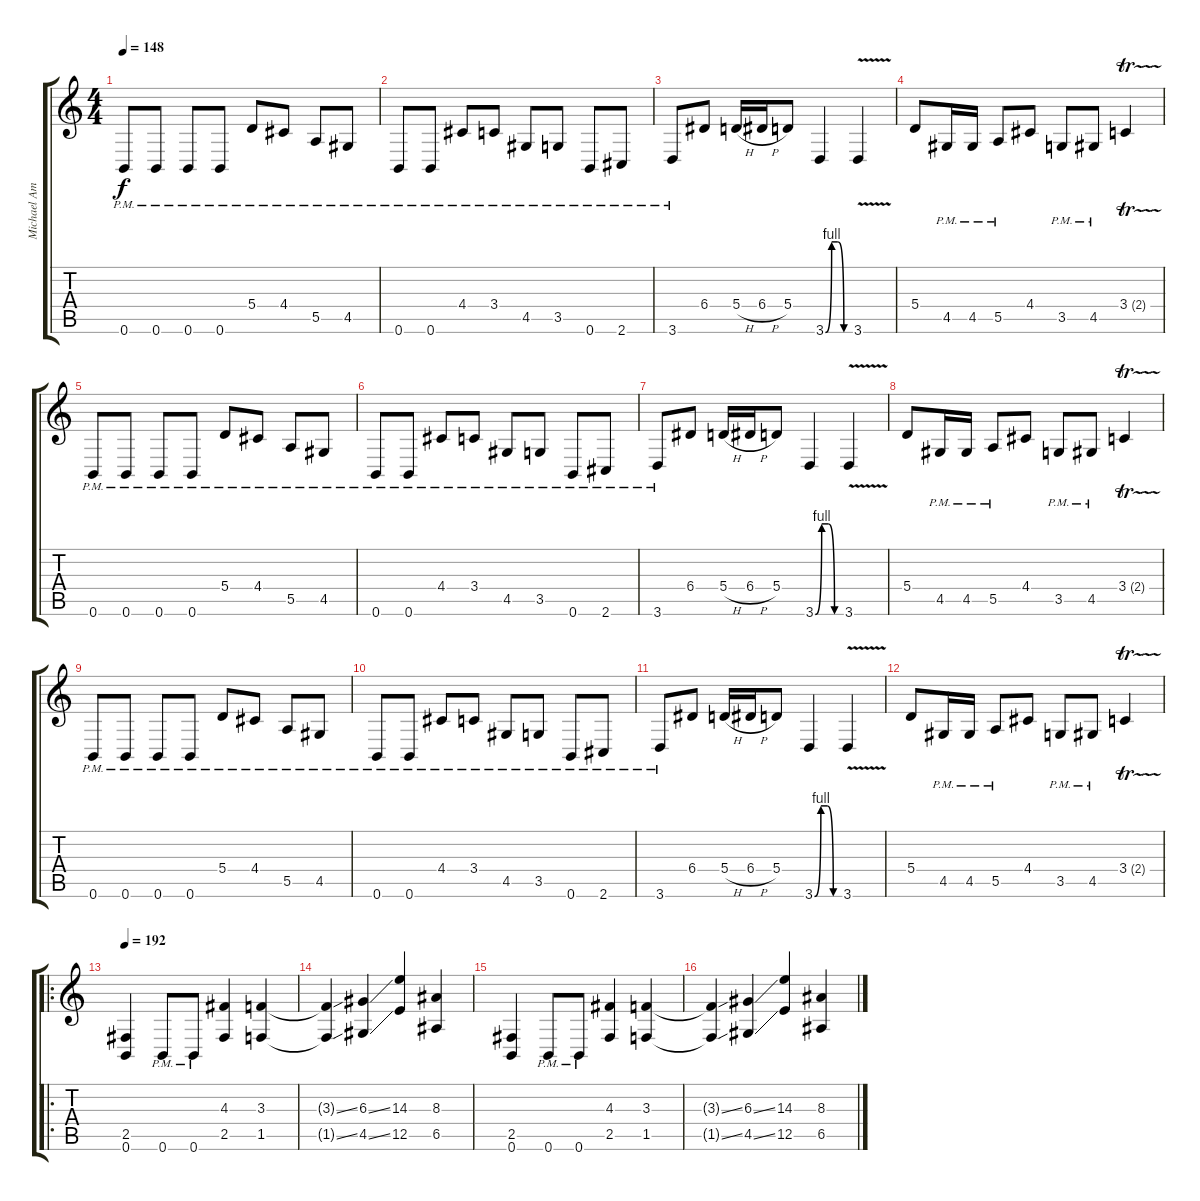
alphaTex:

\track ("Michael Amott" "Michael Am") {instrument distortionguitar}
\staff {score tabs}
\tuning (B3 Gb3 D3 A2 E2 B1) {hide}
\ts (4 4)
\tempo 148
\clef g2
\ks c
0.6{pm}.8{dy f} 0.6{pm}.8 0.6{pm}.8 0.6{pm}.8 5.4{pm}.8 4.4{pm}.8 5.5{pm}.8 4.5{pm}.8 |
0.6{pm}.8 0.6{pm}.8 4.4{pm}.8 3.4{pm}.8 4.5{pm}.8 3.5{pm}.8 0.6{pm}.8 2.6{pm}.8 |
3.6{pm}.8 6.4.8 5.4{h}.16 6.4{h}.16 5.4.8 3.6{be (custom 0 0 15 4 30 4 45 0 60 0)}.4 3.6{v}.4 |
5.4.8 4.5{pm}.16 4.5{pm}.16 5.5{pm}.8 4.4.8 3.5{pm}.8 4.5{pm}.8 3.4{tr (2 16)}.4 |
0.6{pm}.8 0.6{pm}.8 0.6{pm}.8 0.6{pm}.8 5.4{pm}.8 4.4{pm}.8 5.5{pm}.8 4.5{pm}.8 |
0.6{pm}.8 0.6{pm}.8 4.4{pm}.8 3.4{pm}.8 4.5{pm}.8 3.5{pm}.8 0.6{pm}.8 2.6{pm}.8 |
3.6{pm}.8 6.4.8 5.4{h}.16 6.4{h}.16 5.4.8 3.6{be (custom 0 0 15 4 30 4 45 0 60 0)}.4 3.6{v}.4 |
5.4.8 4.5{pm}.16 4.5{pm}.16 5.5{pm}.8 4.4.8 3.5{pm}.8 4.5{pm}.8 3.4{tr (2 16)}.4 |
0.6{pm}.8 0.6{pm}.8 0.6{pm}.8 0.6{pm}.8 5.4{pm}.8 4.4{pm}.8 5.5{pm}.8 4.5{pm}.8 |
0.6{pm}.8 0.6{pm}.8 4.4{pm}.8 3.4{pm}.8 4.5{pm}.8 3.5{pm}.8 0.6{pm}.8 2.6{pm}.8 |
3.6{pm}.8 6.4.8 5.4{h}.16 6.4{h}.16 5.4.8 3.6{be (custom 0 0 15 4 30 4 45 0 60 0)}.4 3.6{v}.4 |
5.4.8 4.5{pm}.16 4.5{pm}.16 5.5{pm}.8 4.4.8 3.5{pm}.8 4.5{pm}.8 3.4{tr (2 16)}.4 |
\ro
\tempo 192
(2.5 0.6).4 0.6{pm}.8 0.6{pm}.8 (4.3 2.5).4 (3.3 1.5).4 |
(3.3{ss t} 1.5{ss t}).4 (6.3{ss} 4.5{ss}).4 (14.3 12.5).4 (8.3 6.5).4 |
(2.5 0.6).4 0.6{pm}.8 0.6{pm}.8 (4.3 2.5).4 (3.3 1.5).4 |
(3.3{ss t} 1.5{ss t}).4 (6.3{ss} 4.5{ss}).4 (14.3 12.5).4 (8.3 6.5).4
